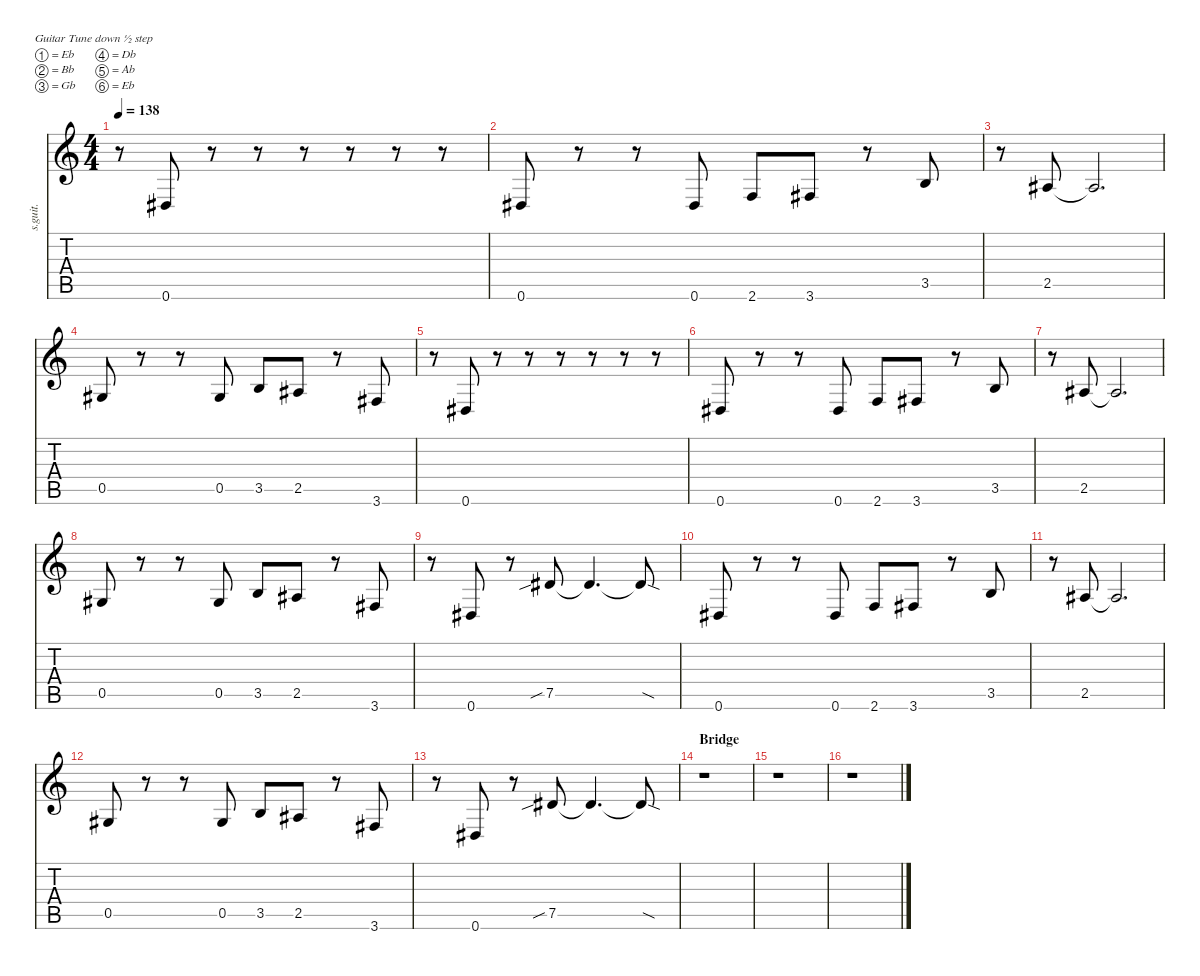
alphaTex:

\defaultSystemsLayout 4
\hideDynamics
\bracketExtendMode nobrackets
\track ("Murdoc Faust Niccals | Over-dubbed Bass" "s.guit.") {instrument electricguitarclean}
\staff {score tabs}
\tuning (Eb4 Bb3 Gb3 Db3 Ab2 Eb2)
\ts (4 4)
\tempo 138
\clef g2
\ks c
r.8{dy f} 0.6{acc #}.8 r.8 r.8 r.8 r.8 r.8 r.8 |
0.6{acc #}.8 r.8 r.8 0.6{acc #}.8 2.6.8 3.6{acc #}.8 r.8 3.5.8 |
r.8 2.5{acc #}.8 2.5{t acc #}.2{d} |
0.5{acc #}.8 r.8 r.8 0.5{acc #}.8 3.5.8 2.5{acc #}.8 r.8 3.6{acc #}.8 |
r.8 0.6{acc #}.8 r.8 r.8 r.8 r.8 r.8 r.8 |
0.6{acc #}.8 r.8 r.8 0.6{acc #}.8 2.6.8 3.6{acc #}.8 r.8 3.5.8 |
r.8 2.5{acc #}.8 2.5{t acc #}.2{d} |
0.5{acc #}.8 r.8 r.8 0.5{acc #}.8 3.5.8 2.5{acc #}.8 r.8 3.6{acc #}.8 |
r.8 0.6{acc #}.8 r.8 7.5{sib acc #}.8 7.5{t acc #}.4{d} 7.5{sod t acc #}.8 |
0.6{acc #}.8 r.8 r.8 0.6{acc #}.8 2.6.8 3.6{acc #}.8 r.8 3.5.8 |
r.8 2.5{acc #}.8 2.5{t acc #}.2{d} |
0.5{acc #}.8 r.8 r.8 0.5{acc #}.8 3.5.8 2.5{acc #}.8 r.8 3.6{acc #}.8 |
r.8 0.6{acc #}.8 r.8 7.5{sib acc #}.8 7.5{t acc #}.4{d} 7.5{sod t acc #}.8 |
\section ("" "Bridge")
r.1 |
r.1 |
r.1
